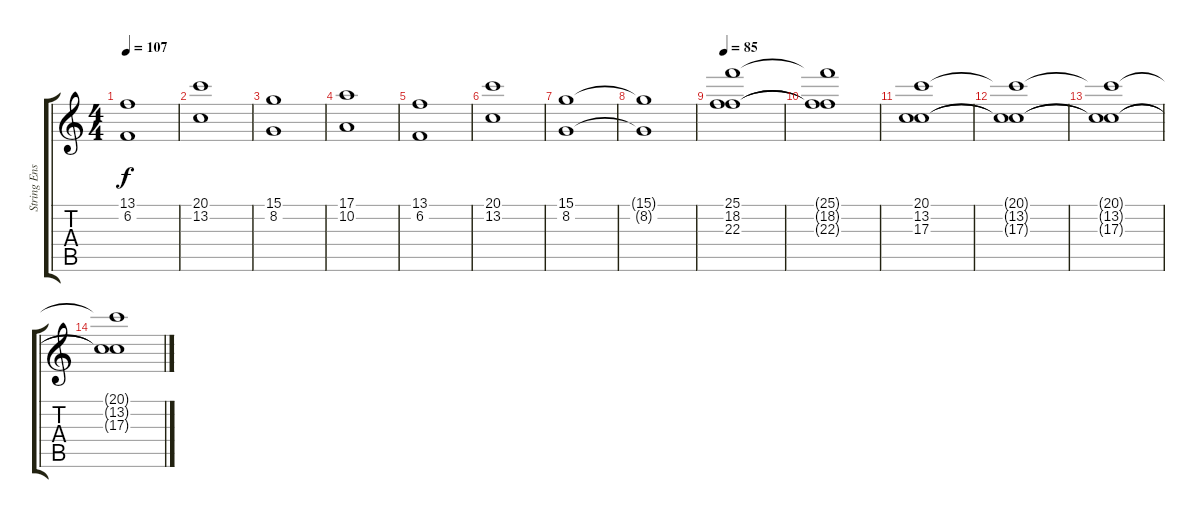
\track ("String Ensemble" "String Ens") {instrument stringensemble1}
\staff {score tabs}
\tuning (E4 B3 G3 D3 A2 E2) {hide}
\ts (4 4)
\tempo 107
\clef g2
\ks c
(13.1 6.2).1{dy f} |
(20.1 13.2).1 |
(15.1 8.2).1 |
(17.1 10.2).1 |
(13.1 6.2).1 |
(20.1 13.2).1 |
(15.1 8.2).1 |
(15.1{t} 8.2{t}).1 |
\tempo 85
(25.1 18.2 22.3).1 |
(25.1{t} 18.2{t} 22.3{t}).1 |
(20.1 13.2 17.3).1 |
(20.1{t} 13.2{t} 17.3{t}).1{volume 5} |
(20.1{t} 13.2{t} 17.3{t}).1 |
(20.1{t} 13.2{t} 17.3{t}).1
